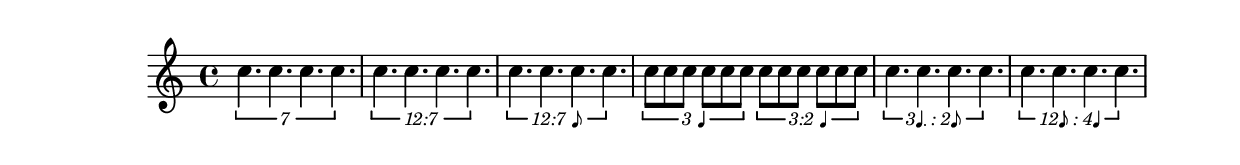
%% DO NOT EDIT this file manually; it is automatically
%% generated from LSR http://lsr.dsi.unimi.it
%% Make any changes in LSR itself, or in Documentation/snippets/new/ ,
%% and then run scripts/auxiliar/makelsr.py
%%
%% This file is in the public domain.
\version "2.17.11"

\header {
  lsrtags = "rhythms"

  texidoc = "
LilyPond also provides formatting functions to print tuplet numbers
different than the actual fraction, as well as to append a note value
to the tuplet number or tuplet fraction.

"
  doctitle = "Non-default tuplet numbers"
} % begin verbatim

\relative c'' {
  \once \override TupletNumber.text =
    #(tuplet-number::non-default-tuplet-denominator-text 7)
  \tuplet 3/2  { c4. c4. c4. c4. }
  \once \override TupletNumber.text =
    #(tuplet-number::non-default-tuplet-fraction-text 12 7)
  \tuplet 3/2  { c4. c4. c4. c4. }
  \once \override TupletNumber.text =
    #(tuplet-number::append-note-wrapper
      (tuplet-number::non-default-tuplet-fraction-text 12 7) "8")
  \tuplet 3/2  { c4. c4. c4. c4. }

  \once \override TupletNumber.text =
    #(tuplet-number::append-note-wrapper
      tuplet-number::calc-denominator-text "4")
  \tuplet 3/2  { c8 c8 c8 c8 c8 c8 }
  \once \override TupletNumber.text =
    #(tuplet-number::append-note-wrapper
      tuplet-number::calc-fraction-text "4")
  \tuplet 3/2  { c8 c8 c8 c8 c8 c8 }

  \once \override TupletNumber.text =
    #(tuplet-number::fraction-with-notes "4." "8")
  \tuplet 3/2  { c4. c4. c4. c4. }
  \once \override TupletNumber.text =
    #(tuplet-number::non-default-fraction-with-notes 12 "8" 4 "4")
  \tuplet 3/2  { c4. c4. c4. c4. }
}
